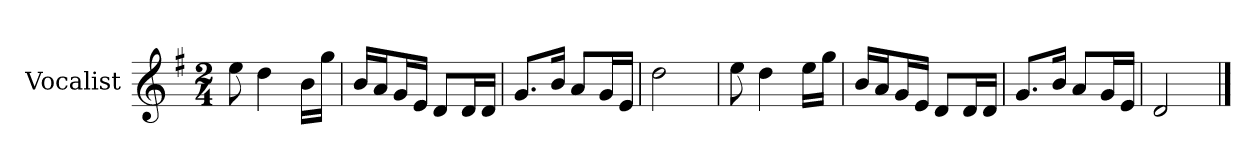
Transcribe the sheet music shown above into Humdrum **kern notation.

**kern
*part1
*staff1
*I"Vocalist
*k[f#]
*G:
*M2/4
=
8ee
4dd
16bLL
16ggJJ
=1
16bLL
16aJ
16gL
16eJJ
8dL
16dL
16dJJ
=2
8.gL
16bJk
8aL
16gL
16eJJ
=3
2dd
=4
8ee
4dd
16eeLL
16ggJJ
=5
16bLL
16aJ
16gL
16eJJ
8dL
16dL
16dJJ
=6
8.gL
16bJk
8aL
16gL
16eJJ
=7
2d
==
*-
